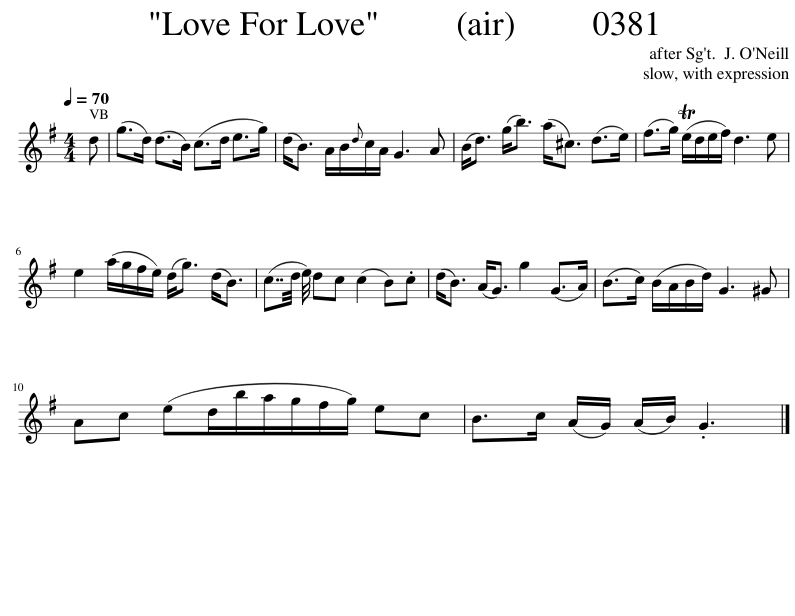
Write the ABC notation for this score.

X:1
L:1/8
Q:1/4=70
M:4/4
I:linebreak $
K:G
V:1 treble
V:1
 d | (g>d) (d>B) (c>d e>g) | (d<B) A/B/{d}c/A/ G3 A | (B<d) (g<b) (a<^c) (d>e) | (f>g) (Te/d/e/f/) d3 e |$ %5
 e2 (a/g/f/e/) (d<g) (d<B) | (c7/4d/4 e/4) dc (c2 B).c | (d<B) (A<G) g2 (G>A) | (B>c) (B/A/B/d/) G3 ^G |$ Ac (ed/b/a/g/f/g/) ec | %10
 B>c (A/G/) (A/B/) .G3 |] %11
